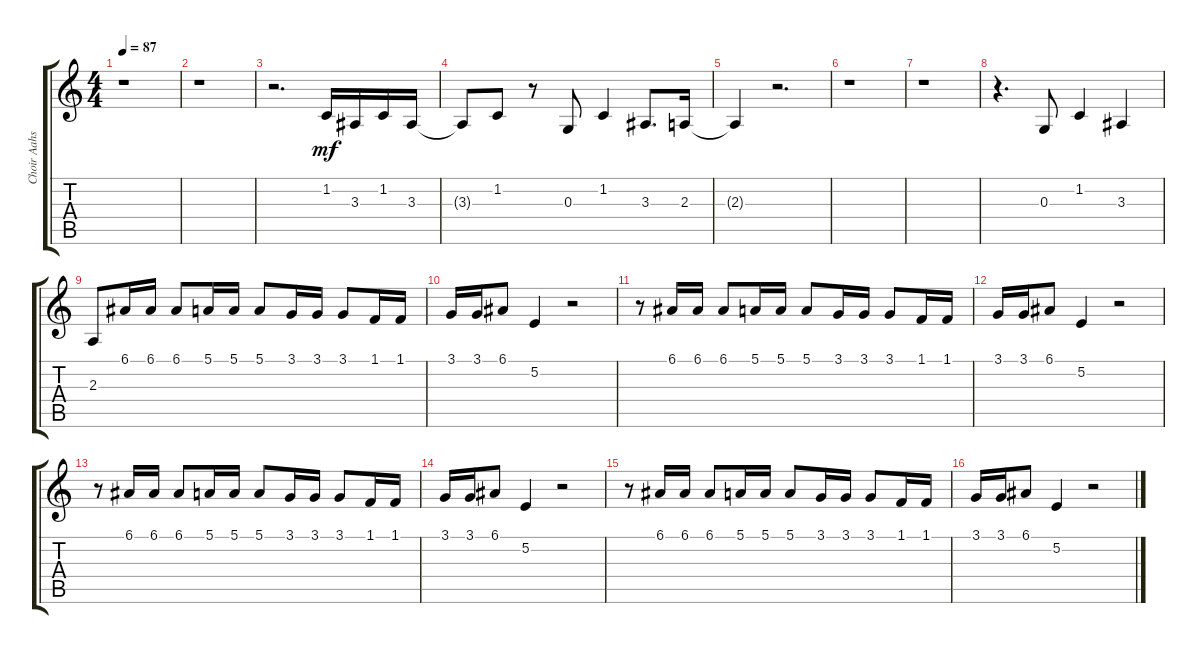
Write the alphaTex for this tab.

\track ("Choir Aahs" "Choir Aahs") {instrument choiraahs}
\staff {score tabs}
\tuning (E4 B3 G3 D3 A2 E2) {hide}
\ts (4 4)
\tempo 87
\clef g2
\ks aminor
r.1{dy mf instrument choiraahs} |
r.1 |
r.2{d} 1.2.16 3.3.16 1.2.16 3.3.16 |
3.3{t}.8 1.2.8 r.8 0.3.8 1.2.4 3.3.8{d} 2.3.16 |
2.3{t}.4 r.2{d} |
r.1 |
r.1 |
r.4{d} 0.3.8 1.2.4 3.3.4 |
2.3.8 6.1.16 6.1.16 6.1.8 5.1.16 5.1.16 5.1.8 3.1.16 3.1.16 3.1.8 1.1.16 1.1.16 |
3.1.16 3.1.16 6.1.8 5.2.4 r.2 |
r.8 6.1.16 6.1.16 6.1.8 5.1.16 5.1.16 5.1.8 3.1.16 3.1.16 3.1.8 1.1.16 1.1.16 |
3.1.16 3.1.16 6.1.8 5.2.4 r.2 |
r.8 6.1.16 6.1.16 6.1.8 5.1.16 5.1.16 5.1.8 3.1.16 3.1.16 3.1.8 1.1.16 1.1.16 |
3.1.16 3.1.16 6.1.8 5.2.4 r.2 |
r.8 6.1.16 6.1.16 6.1.8 5.1.16 5.1.16 5.1.8 3.1.16 3.1.16 3.1.8 1.1.16 1.1.16 |
3.1.16 3.1.16 6.1.8 5.2.4 r.2
